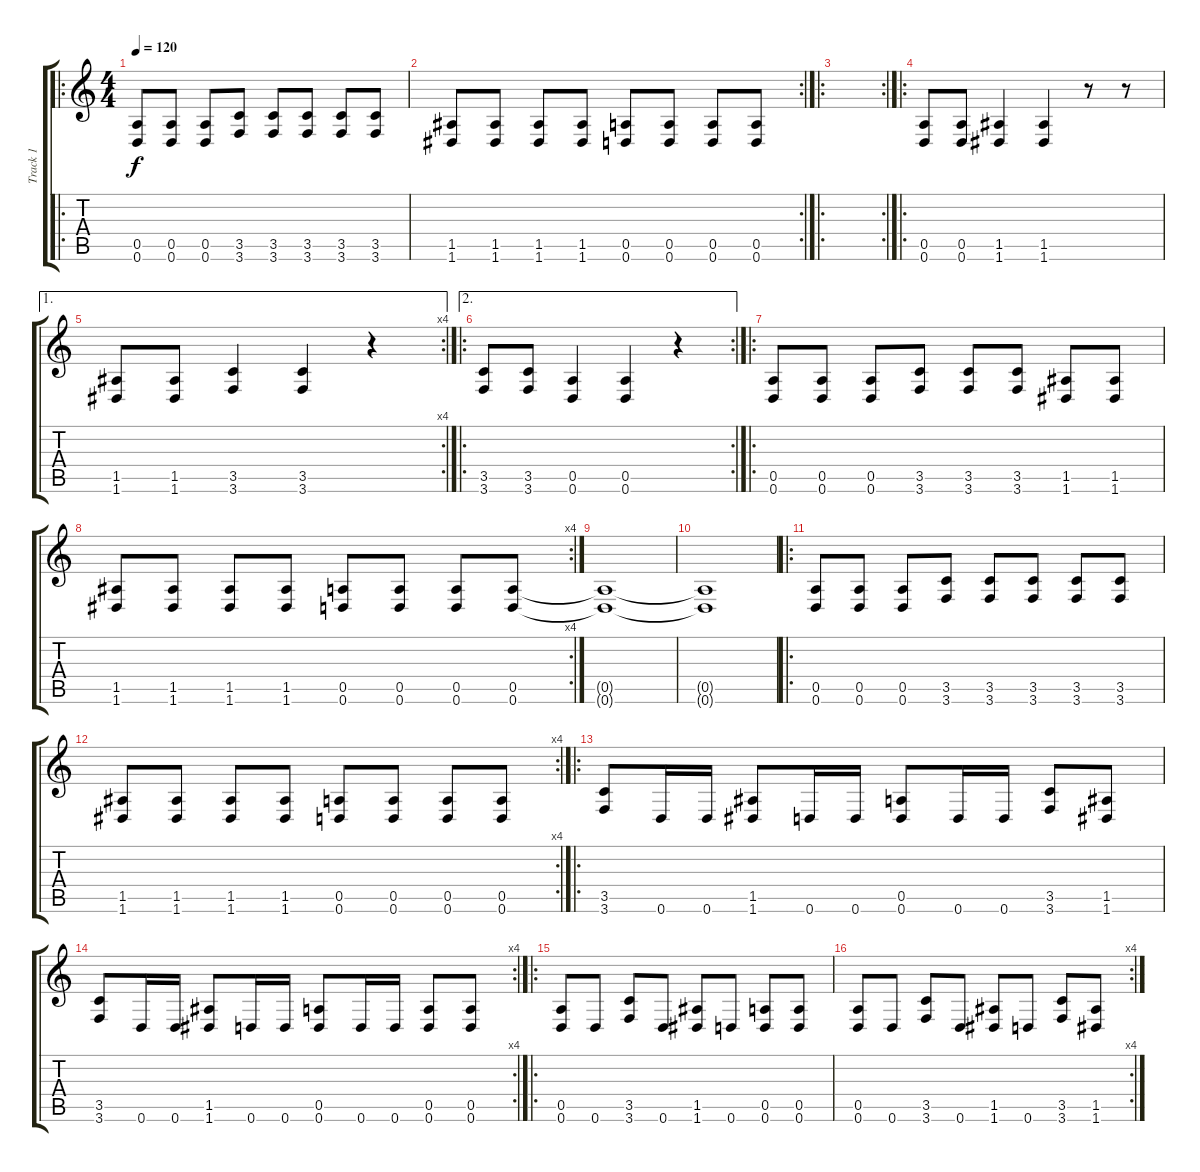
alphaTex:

\track ("Track 1" "Track 1") {instrument distortionguitar}
\staff {score tabs}
\tuning (E4 B3 G3 D3 A2 D2) {hide}
\ro
\ts (4 4)
\tempo 120
\clef g2
\ks c
(0.5 0.6).8{dy f} (0.5 0.6).8 (0.5 0.6).8 (3.5 3.6).8 (3.5 3.6).8 (3.5 3.6).8 (3.5 3.6).8 (3.5 3.6).8 |
\rc 2
(1.5 1.6).8 (1.5 1.6).8 (1.5 1.6).8 (1.5 1.6).8 (0.5 0.6).8 (0.5 0.6).8 (0.5 0.6).8 (0.5 0.6).8 |
\ro
\rc 2
|
\ro
(0.5 0.6).8 (0.5 0.6).8 (1.5 1.6).4 (1.5 1.6).4 r.8 r.8 |
\ae 1
\rc 4
(1.5 1.6).8 (1.5 1.6).8 (3.5 3.6).4 (3.5 3.6).4 r.4 |
\ae 2
\ro
\rc 2
(3.5 3.6).8 (3.5 3.6).8 (0.5 0.6).4 (0.5 0.6).4 r.4 |
\ro
(0.5 0.6).8 (0.5 0.6).8 (0.5 0.6).8 (3.5 3.6).8 (3.5 3.6).8 (3.5 3.6).8 (1.5 1.6).8 (1.5 1.6).8 |
\rc 4
(1.5 1.6).8 (1.5 1.6).8 (1.5 1.6).8 (1.5 1.6).8 (0.5 0.6).8 (0.5 0.6).8 (0.5 0.6).8 (0.5 0.6).8 |
(0.5{t} 0.6{t}).1 |
(0.5{t} 0.6{t}).1 |
\ro
(0.5 0.6).8 (0.5 0.6).8 (0.5 0.6).8 (3.5 3.6).8 (3.5 3.6).8 (3.5 3.6).8 (3.5 3.6).8 (3.5 3.6).8 |
\rc 4
(1.5 1.6).8 (1.5 1.6).8 (1.5 1.6).8 (1.5 1.6).8 (0.5 0.6).8 (0.5 0.6).8 (0.5 0.6).8 (0.5 0.6).8 |
\ro
(3.5 3.6).8 0.6.16 0.6.16 (1.5 1.6).8 0.6.16 0.6.16 (0.5 0.6).8 0.6.16 0.6.16 (3.5 3.6).8 (1.5 1.6).8 |
\rc 4
(3.5 3.6).8 0.6.16 0.6.16 (1.5 1.6).8 0.6.16 0.6.16 (0.5 0.6).8 0.6.16 0.6.16 (0.5 0.6).8 (0.5 0.6).8 |
\ro
(0.5 0.6).8 0.6.8 (3.5 3.6).8 0.6.8 (1.5 1.6).8 0.6.8 (0.5 0.6).8 (0.5 0.6).8 |
\rc 4
(0.5 0.6).8 0.6.8 (3.5 3.6).8 0.6.8 (1.5 1.6).8 0.6.8 (3.5 3.6).8 (1.5 1.6).8
